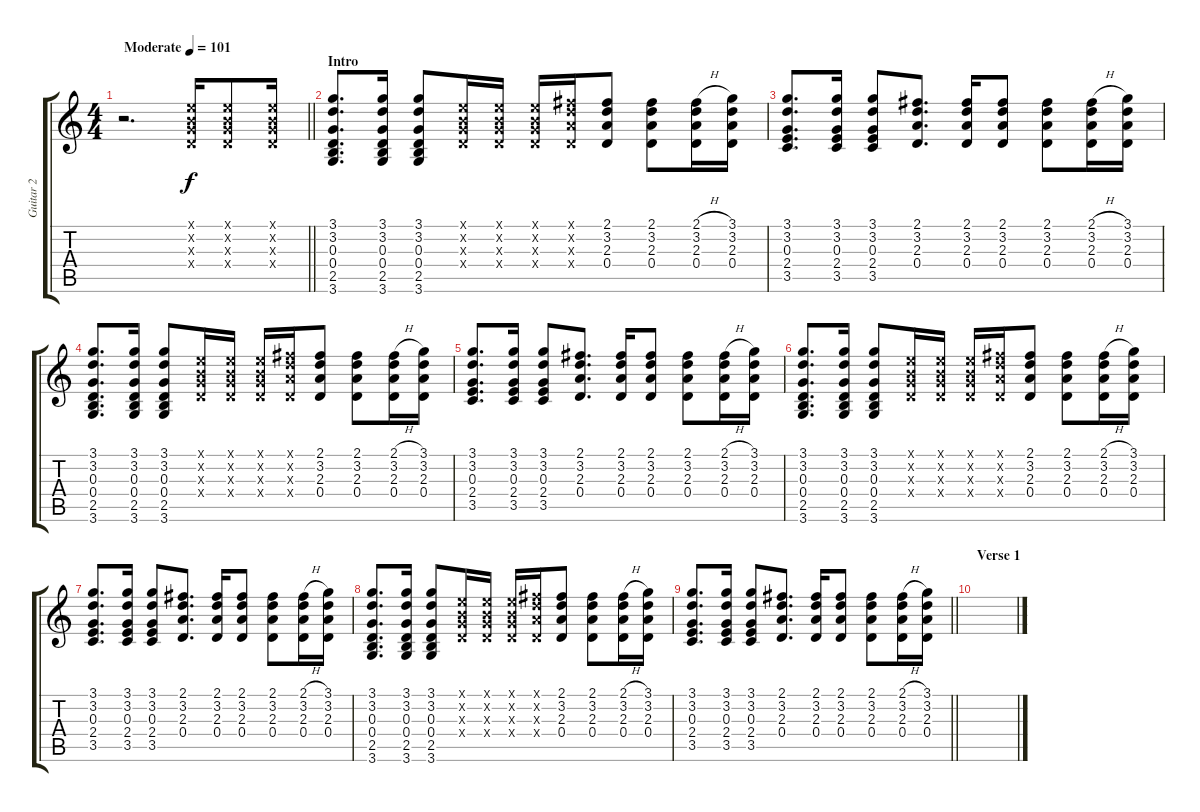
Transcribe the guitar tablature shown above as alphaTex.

\track ("Guitar 2" "Guitar 2") {instrument electricguitarclean}
\staff {score tabs}
\tuning (E4 B3 G3 D3 A2 E2) {hide}
\ts (4 4)
\tempo (101 "Moderate")
\clef g2
\barLineRight lightlight
\ks c
r.2{d dy f instrument electricguitarclean} (0.1{x} 0.2{x} 0.3{x} 0.4{x}).16 (0.1{x} 0.2{x} 0.3{x} 0.4{x}).8 (0.1{x} 0.2{x} 0.3{x} 0.4{x}).16 |
\section ("" "Intro")
(3.1 3.2 0.3 0.4 2.5 3.6).8{d} (3.1 3.2 0.3 0.4 2.5 3.6).16 (3.1 3.2 0.3 0.4 2.5 3.6).8 (0.1{x} 0.2{x} 0.3{x} 0.4{x}).16 (0.1{x} 0.2{x} 0.3{x} 0.4{x}).16 (0.1{x} 0.2{x} 0.3{x} 0.4{x}).16 (2.1{x} 3.2{x} 2.3{x} 0.4{x}).16 (2.1 3.2 2.3 0.4).8 (2.1 3.2 2.3 0.4).8 (2.1{h} 3.2 2.3 0.4).16 (3.1 3.2 2.3 0.4).16 |
(3.1 3.2 0.3 2.4 3.5).8{d} (3.1 3.2 0.3 2.4 3.5).16 (3.1 3.2 0.3 2.4 3.5).8 (2.1 3.2 2.3 0.4).8{d} (2.1 3.2 2.3 0.4).16 (2.1 3.2 2.3 0.4).8 (2.1 3.2 2.3 0.4).8 (2.1{h} 3.2 2.3 0.4).16 (3.1 3.2 2.3 0.4).16 |
(3.1 3.2 0.3 0.4 2.5 3.6).8{d} (3.1 3.2 0.3 0.4 2.5 3.6).16 (3.1 3.2 0.3 0.4 2.5 3.6).8 (0.1{x} 0.2{x} 0.3{x} 0.4{x}).16 (0.1{x} 0.2{x} 0.3{x} 0.4{x}).16 (0.1{x} 0.2{x} 0.3{x} 0.4{x}).16 (2.1{x} 3.2{x} 2.3{x} 0.4{x}).16 (2.1 3.2 2.3 0.4).8 (2.1 3.2 2.3 0.4).8 (2.1{h} 3.2 2.3 0.4).16 (3.1 3.2 2.3 0.4).16 |
(3.1 3.2 0.3 2.4 3.5).8{d} (3.1 3.2 0.3 2.4 3.5).16 (3.1 3.2 0.3 2.4 3.5).8 (2.1 3.2 2.3 0.4).8{d} (2.1 3.2 2.3 0.4).16 (2.1 3.2 2.3 0.4).8 (2.1 3.2 2.3 0.4).8 (2.1{h} 3.2 2.3 0.4).16 (3.1 3.2 2.3 0.4).16 |
(3.1 3.2 0.3 0.4 2.5 3.6).8{d} (3.1 3.2 0.3 0.4 2.5 3.6).16 (3.1 3.2 0.3 0.4 2.5 3.6).8 (0.1{x} 0.2{x} 0.3{x} 0.4{x}).16 (0.1{x} 0.2{x} 0.3{x} 0.4{x}).16 (0.1{x} 0.2{x} 0.3{x} 0.4{x}).16 (2.1{x} 3.2{x} 2.3{x} 0.4{x}).16 (2.1 3.2 2.3 0.4).8 (2.1 3.2 2.3 0.4).8 (2.1{h} 3.2 2.3 0.4).16 (3.1 3.2 2.3 0.4).16 |
(3.1 3.2 0.3 2.4 3.5).8{d} (3.1 3.2 0.3 2.4 3.5).16 (3.1 3.2 0.3 2.4 3.5).8 (2.1 3.2 2.3 0.4).8{d} (2.1 3.2 2.3 0.4).16 (2.1 3.2 2.3 0.4).8 (2.1 3.2 2.3 0.4).8 (2.1{h} 3.2 2.3 0.4).16 (3.1 3.2 2.3 0.4).16 |
(3.1 3.2 0.3 0.4 2.5 3.6).8{d} (3.1 3.2 0.3 0.4 2.5 3.6).16 (3.1 3.2 0.3 0.4 2.5 3.6).8 (0.1{x} 0.2{x} 0.3{x} 0.4{x}).16 (0.1{x} 0.2{x} 0.3{x} 0.4{x}).16 (0.1{x} 0.2{x} 0.3{x} 0.4{x}).16 (2.1{x} 3.2{x} 2.3{x} 0.4{x}).16 (2.1 3.2 2.3 0.4).8 (2.1 3.2 2.3 0.4).8 (2.1{h} 3.2 2.3 0.4).16 (3.1 3.2 2.3 0.4).16 |
\barLineRight lightlight
(3.1 3.2 0.3 2.4 3.5).8{d} (3.1 3.2 0.3 2.4 3.5).16 (3.1 3.2 0.3 2.4 3.5).8 (2.1 3.2 2.3 0.4).8{d} (2.1 3.2 2.3 0.4).16 (2.1 3.2 2.3 0.4).8 (2.1 3.2 2.3 0.4).8 (2.1{h} 3.2 2.3 0.4).16 (3.1 3.2 2.3 0.4).16 |
\section ("" "Verse 1")
